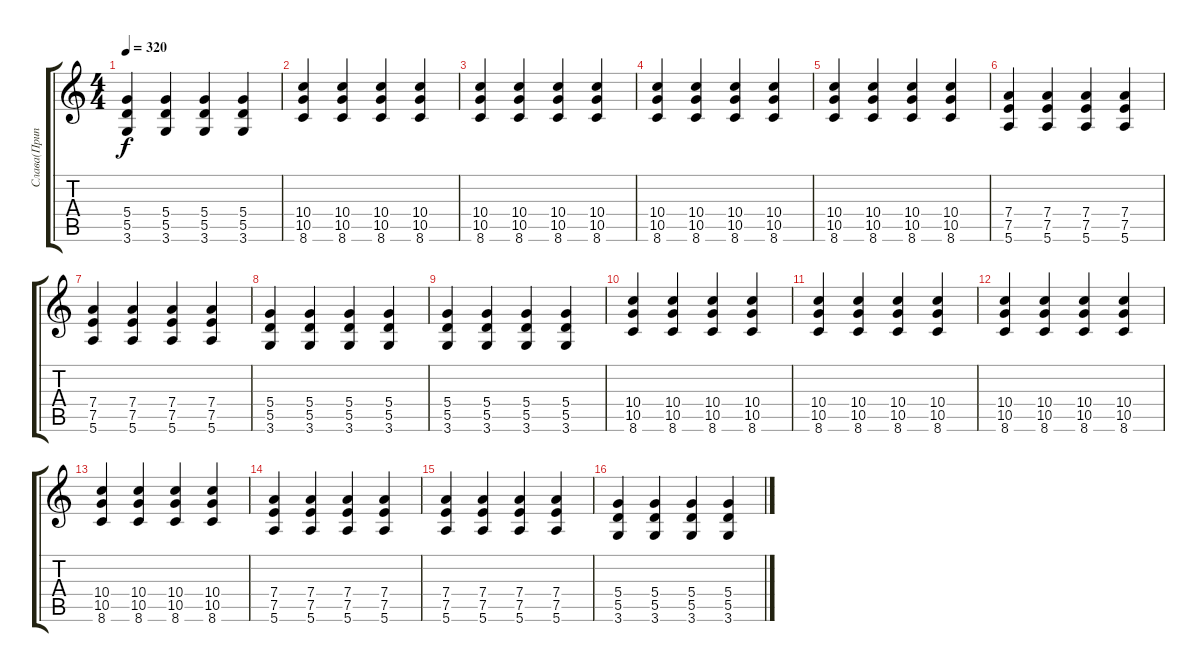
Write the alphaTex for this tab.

\track ("Слава(Припев)" "Слава(Прип") {instrument electricguitarmuted}
\staff {score tabs}
\tuning (E4 B3 G3 D3 A2 E2) {hide}
\ts (4 4)
\tempo 320
\clef g2
\ks c
(5.4 5.5 3.6).4{dy f} (5.4 5.5 3.6).4 (5.4 5.5 3.6).4 (5.4 5.5 3.6).4 |
(10.4 10.5 8.6).4 (10.4 10.5 8.6).4 (10.4 10.5 8.6).4 (10.4 10.5 8.6).4 |
(10.4 10.5 8.6).4 (10.4 10.5 8.6).4 (10.4 10.5 8.6).4 (10.4 10.5 8.6).4 |
(10.4 10.5 8.6).4 (10.4 10.5 8.6).4 (10.4 10.5 8.6).4 (10.4 10.5 8.6).4 |
(10.4 10.5 8.6).4 (10.4 10.5 8.6).4 (10.4 10.5 8.6).4 (10.4 10.5 8.6).4 |
(7.4 7.5 5.6).4 (7.4 7.5 5.6).4 (7.4 7.5 5.6).4 (7.4 7.5 5.6).4 |
(7.4 7.5 5.6).4 (7.4 7.5 5.6).4 (7.4 7.5 5.6).4 (7.4 7.5 5.6).4 |
(5.4 5.5 3.6).4 (5.4 5.5 3.6).4 (5.4 5.5 3.6).4 (5.4 5.5 3.6).4 |
(5.4 5.5 3.6).4 (5.4 5.5 3.6).4 (5.4 5.5 3.6).4 (5.4 5.5 3.6).4 |
(10.4 10.5 8.6).4 (10.4 10.5 8.6).4 (10.4 10.5 8.6).4 (10.4 10.5 8.6).4 |
(10.4 10.5 8.6).4 (10.4 10.5 8.6).4 (10.4 10.5 8.6).4 (10.4 10.5 8.6).4 |
(10.4 10.5 8.6).4 (10.4 10.5 8.6).4 (10.4 10.5 8.6).4 (10.4 10.5 8.6).4 |
(10.4 10.5 8.6).4 (10.4 10.5 8.6).4 (10.4 10.5 8.6).4 (10.4 10.5 8.6).4 |
(7.4 7.5 5.6).4 (7.4 7.5 5.6).4 (7.4 7.5 5.6).4 (7.4 7.5 5.6).4 |
(7.4 7.5 5.6).4 (7.4 7.5 5.6).4 (7.4 7.5 5.6).4 (7.4 7.5 5.6).4 |
(5.4 5.5 3.6).4 (5.4 5.5 3.6).4 (5.4 5.5 3.6).4 (5.4 5.5 3.6).4
